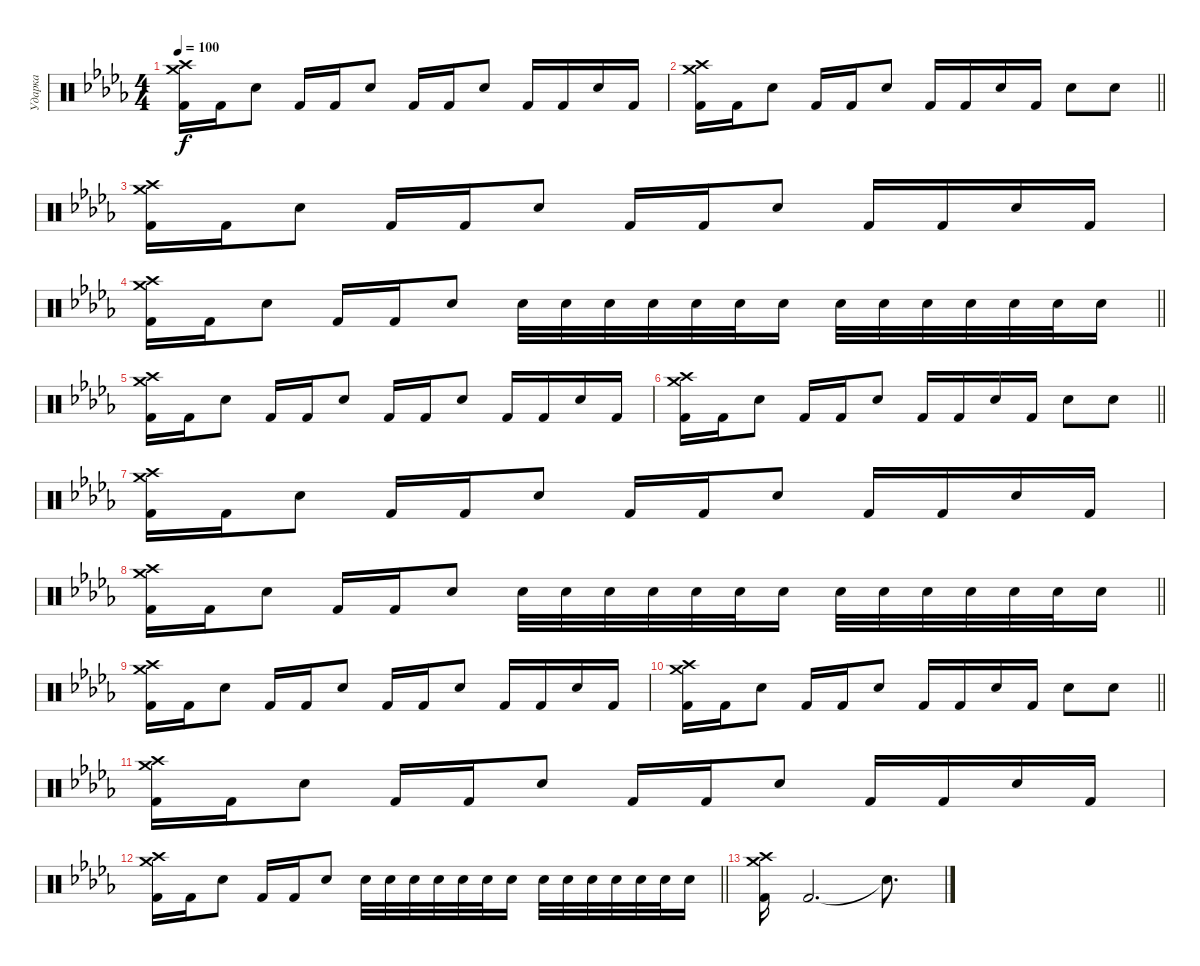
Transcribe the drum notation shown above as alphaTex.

\track ("Ударка" "Ударка") {instrument percussion}
\staff {score}
\articulation defaults
\ts (4 4)
\tempo 100
\clef neutral
\ks db
("Crash high (hit)" "Crash medium (hit)" "Kick (hit) 2").16{dy f} "Kick (hit) 2".16 "Snare (hit) 2".8 "Kick (hit) 2".16 "Kick (hit) 2".16 "Snare (hit) 2".8 "Kick (hit) 2".16 "Kick (hit) 2".16 "Snare (hit) 2".8 "Kick (hit) 2".16 "Kick (hit) 2".16 "Snare (hit) 2".16 "Kick (hit) 2".16 |
\barLineRight lightlight
("Crash high (hit)" "Crash medium (hit)" "Kick (hit) 2").16 "Kick (hit) 2".16 "Snare (hit) 2".8 "Kick (hit) 2".16 "Kick (hit) 2".16 "Snare (hit) 2".8 "Kick (hit) 2".16 "Kick (hit) 2".16 "Snare (hit) 2".16 "Kick (hit) 2".16 "Snare (hit) 2".8 "Snare (hit) 2".8 |
("Crash high (hit)" "Crash medium (hit)" "Kick (hit) 2").16 "Kick (hit) 2".16 "Snare (hit) 2".8 "Kick (hit) 2".16 "Kick (hit) 2".16 "Snare (hit) 2".8 "Kick (hit) 2".16 "Kick (hit) 2".16 "Snare (hit) 2".8 "Kick (hit) 2".16 "Kick (hit) 2".16 "Snare (hit) 2".16 "Kick (hit) 2".16 |
\barLineRight lightlight
("Crash high (hit)" "Crash medium (hit)" "Kick (hit) 2").16 "Kick (hit) 2".16 "Snare (hit) 2".8 "Kick (hit) 2".16 "Kick (hit) 2".16 "Snare (hit) 2".8 "Snare (hit) 2".32 "Snare (hit) 2".32 "Snare (hit) 2".32 "Snare (hit) 2".32 "Snare (hit) 2".32 "Snare (hit) 2".32 "Snare (hit) 2".16 "Snare (hit) 2".32 "Snare (hit) 2".32 "Snare (hit) 2".32 "Snare (hit) 2".32 "Snare (hit) 2".32 "Snare (hit) 2".32 "Snare (hit) 2".16 |
("Crash high (hit)" "Crash medium (hit)" "Kick (hit) 2").16 "Kick (hit) 2".16 "Snare (hit) 2".8 "Kick (hit) 2".16 "Kick (hit) 2".16 "Snare (hit) 2".8 "Kick (hit) 2".16 "Kick (hit) 2".16 "Snare (hit) 2".8 "Kick (hit) 2".16 "Kick (hit) 2".16 "Snare (hit) 2".16 "Kick (hit) 2".16 |
\barLineRight lightlight
("Crash high (hit)" "Crash medium (hit)" "Kick (hit) 2").16 "Kick (hit) 2".16 "Snare (hit) 2".8 "Kick (hit) 2".16 "Kick (hit) 2".16 "Snare (hit) 2".8 "Kick (hit) 2".16 "Kick (hit) 2".16 "Snare (hit) 2".16 "Kick (hit) 2".16 "Snare (hit) 2".8 "Snare (hit) 2".8 |
("Crash high (hit)" "Crash medium (hit)" "Kick (hit) 2").16 "Kick (hit) 2".16 "Snare (hit) 2".8 "Kick (hit) 2".16 "Kick (hit) 2".16 "Snare (hit) 2".8 "Kick (hit) 2".16 "Kick (hit) 2".16 "Snare (hit) 2".8 "Kick (hit) 2".16 "Kick (hit) 2".16 "Snare (hit) 2".16 "Kick (hit) 2".16 |
\barLineRight lightlight
("Crash high (hit)" "Crash medium (hit)" "Kick (hit) 2").16 "Kick (hit) 2".16 "Snare (hit) 2".8 "Kick (hit) 2".16 "Kick (hit) 2".16 "Snare (hit) 2".8 "Snare (hit) 2".32 "Snare (hit) 2".32 "Snare (hit) 2".32 "Snare (hit) 2".32 "Snare (hit) 2".32 "Snare (hit) 2".32 "Snare (hit) 2".16 "Snare (hit) 2".32 "Snare (hit) 2".32 "Snare (hit) 2".32 "Snare (hit) 2".32 "Snare (hit) 2".32 "Snare (hit) 2".32 "Snare (hit) 2".16 |
("Crash high (hit)" "Crash medium (hit)" "Kick (hit) 2").16 "Kick (hit) 2".16 "Snare (hit) 2".8 "Kick (hit) 2".16 "Kick (hit) 2".16 "Snare (hit) 2".8 "Kick (hit) 2".16 "Kick (hit) 2".16 "Snare (hit) 2".8 "Kick (hit) 2".16 "Kick (hit) 2".16 "Snare (hit) 2".16 "Kick (hit) 2".16 |
\barLineRight lightlight
("Crash high (hit)" "Crash medium (hit)" "Kick (hit) 2").16 "Kick (hit) 2".16 "Snare (hit) 2".8 "Kick (hit) 2".16 "Kick (hit) 2".16 "Snare (hit) 2".8 "Kick (hit) 2".16 "Kick (hit) 2".16 "Snare (hit) 2".16 "Kick (hit) 2".16 "Snare (hit) 2".8 "Snare (hit) 2".8 |
("Crash high (hit)" "Crash medium (hit)" "Kick (hit) 2").16 "Kick (hit) 2".16 "Snare (hit) 2".8 "Kick (hit) 2".16 "Kick (hit) 2".16 "Snare (hit) 2".8 "Kick (hit) 2".16 "Kick (hit) 2".16 "Snare (hit) 2".8 "Kick (hit) 2".16 "Kick (hit) 2".16 "Snare (hit) 2".16 "Kick (hit) 2".16 |
\barLineRight lightlight
("Crash high (hit)" "Crash medium (hit)" "Kick (hit) 2").16 "Kick (hit) 2".16 "Snare (hit) 2".8 "Kick (hit) 2".16 "Kick (hit) 2".16 "Snare (hit) 2".8 "Snare (hit) 2".32 "Snare (hit) 2".32 "Snare (hit) 2".32 "Snare (hit) 2".32 "Snare (hit) 2".32 "Snare (hit) 2".32 "Snare (hit) 2".16 "Snare (hit) 2".32 "Snare (hit) 2".32 "Snare (hit) 2".32 "Snare (hit) 2".32 "Snare (hit) 2".32 "Snare (hit) 2".32 "Snare (hit) 2".16 |
("Crash high (hit)" "Crash medium (hit)" "Kick (hit) 2").16 "Kick (hit) 2".2{d} "Snare (hit)"{t}.8{d}
